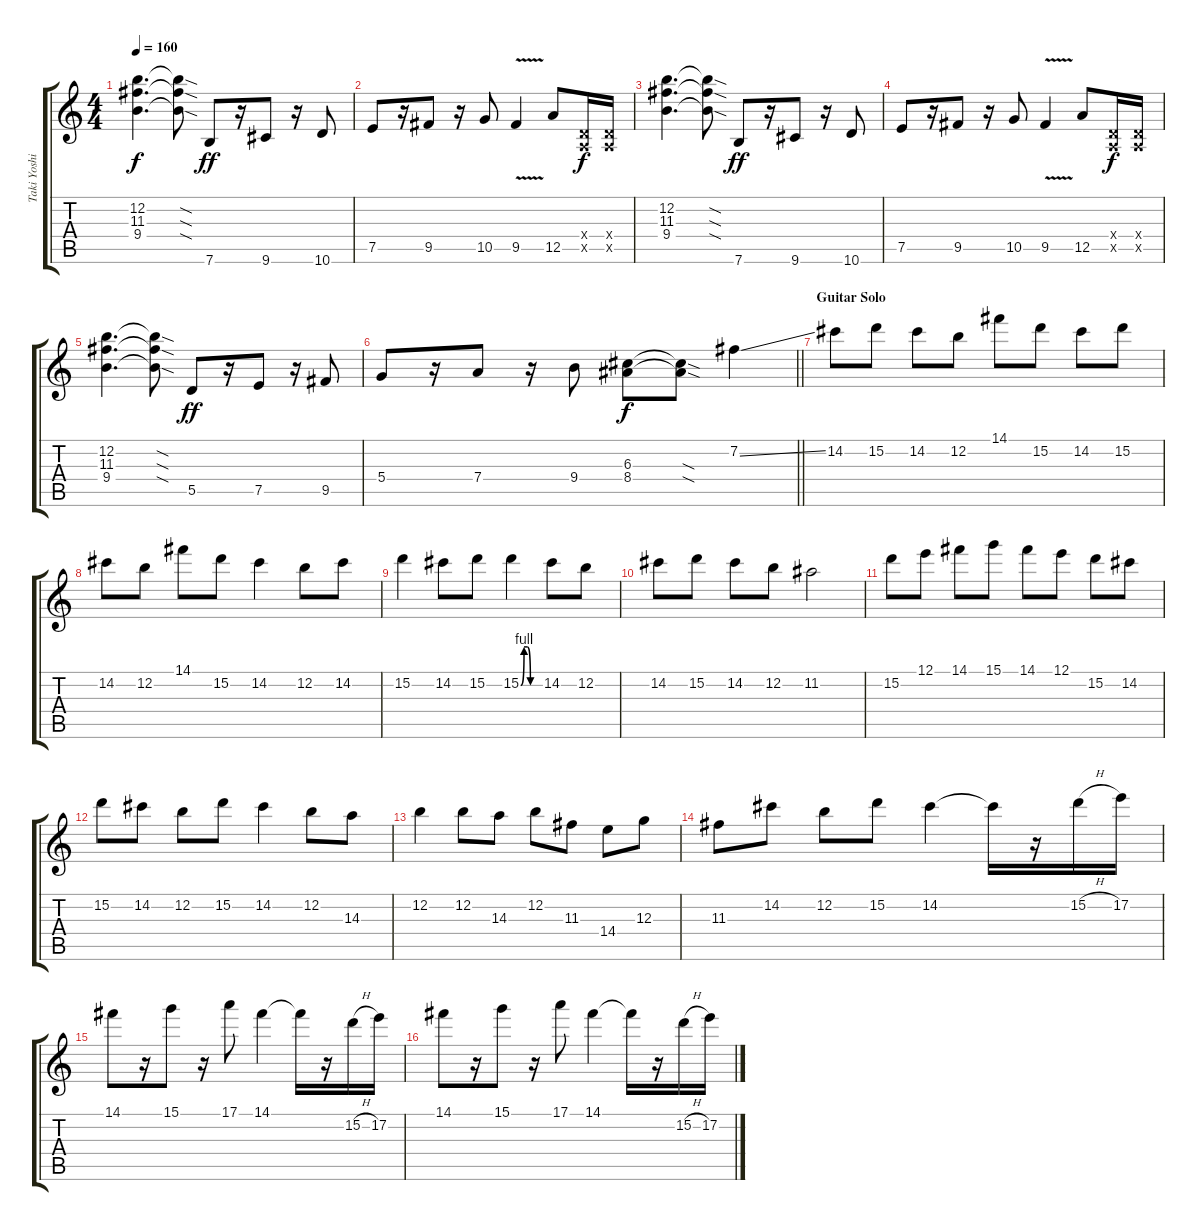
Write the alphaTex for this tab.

\track ("Taki Yoshimitsu" "Taki Yoshi") {instrument distortionguitar}
\staff {score tabs}
\tuning (E4 B3 G3 D3 A2 E2) {hide}
\ts (4 4)
\tempo 160
\clef g2
\ks c
(12.2 11.3 9.4).4{d dy f} (12.2{sod t} 11.3{sod t} 9.4{sod t}).8 7.6.8{dy ff} r.16 9.6.8 r.16 10.6.8 |
7.5.8 r.16 9.5.8 r.16 10.5.8 9.5{v}.4 12.5.8 (0.4{x} 0.5{x}).16{dy f} (0.4{x} 0.5{x}).16 |
(12.2 11.3 9.4).4{d} (12.2{sod t} 11.3{sod t} 9.4{sod t}).8 7.6.8{dy ff} r.16 9.6.8 r.16 10.6.8 |
7.5.8 r.16 9.5.8 r.16 10.5.8 9.5{v}.4 12.5.8 (0.4{x} 0.5{x}).16{dy f} (0.4{x} 0.5{x}).16 |
(12.2 11.3 9.4).4{d} (12.2{sod t} 11.3{sod t} 9.4{sod t}).8 5.5.8{dy ff} r.16 7.5.8 r.16 9.5.8 |
\barLineRight lightlight
5.4.8 r.16 7.4.8 r.16 9.4.8 (6.3 8.4).8{dy f} (6.3{sod t} 8.4{sod t}).8 7.2{ss}.4{balance 8} |
\section ("" "Guitar Solo")
14.2.8 15.2.8 14.2.8 12.2.8 14.1.8 15.2.8 14.2.8 15.2.8 |
14.2.8 12.2.8 14.1.8 15.2.8 14.2.4 12.2.8 14.2.8 |
15.2.4 14.2.8 15.2.8 15.2{be (custom 0 0 10 4 20 4 30 0 60 0)}.4 14.2.8 12.2.8 |
14.2.8 15.2.8 14.2.8 12.2.8 11.2.2 |
15.2.8 12.1.8 14.1.8 15.1.8 14.1.8 12.1.8 15.2.8 14.2.8 |
15.2.8 14.2.8 12.2.8 15.2.8 14.2.4 12.2.8 14.3.8 |
12.2.4 12.2.8 14.3.8 12.2.8 11.3.8 14.4.8 12.3.8 |
11.3.8 14.2.8 12.2.8 15.2.8 14.2.4 14.2{t}.16 r.16 15.2{h}.16 17.2.16 |
14.1.8 r.16 15.1.8 r.16 17.1.8 14.1.4 14.1{t}.16 r.16 15.2{h}.16 17.2.16 |
14.1.8 r.16 15.1.8 r.16 17.1.8 14.1.4 14.1{t}.16 r.16 15.2{h}.16 17.2.16
